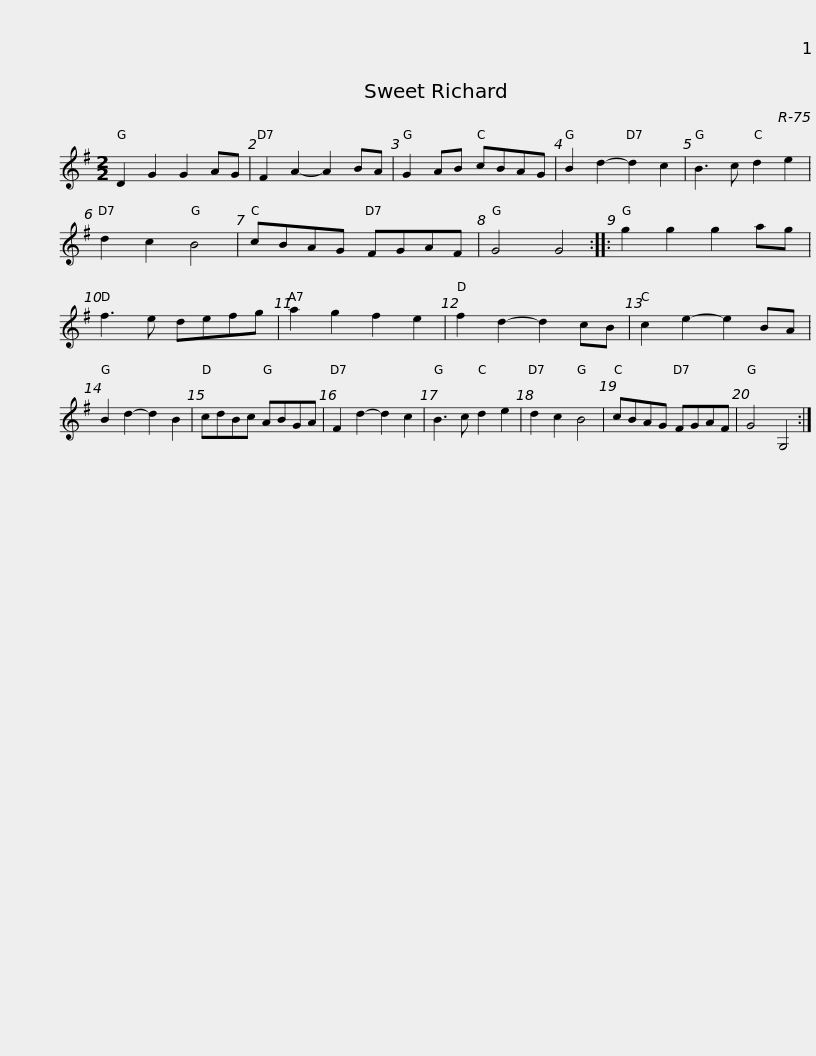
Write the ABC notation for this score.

X:1
L:1/8
M:2/2
I:linebreak $
K:G
V:1 treble
V:1
 D2 G2 G2 AG | F2 A2- A2 BA | G2 AB cBAG | B2 d2- d2 c2 | B3 c d2 e2 | %5
 d2 c2 B4 | cBAG FGAF | G4 G4 ::$ g2 g2 g2 ag | f3 e defg | %10
 a2 g2 f2 e2 | f2 d2- d2 cB | c2 e2- e2 BA | B2 d2- d2 B2 | cdBc ABGA |$ %15
 F2 d2- d2 c2 | B3 c d2 e2 | d2 c2 B4 | cBAG FGAF | G4 G,4 :| %20
